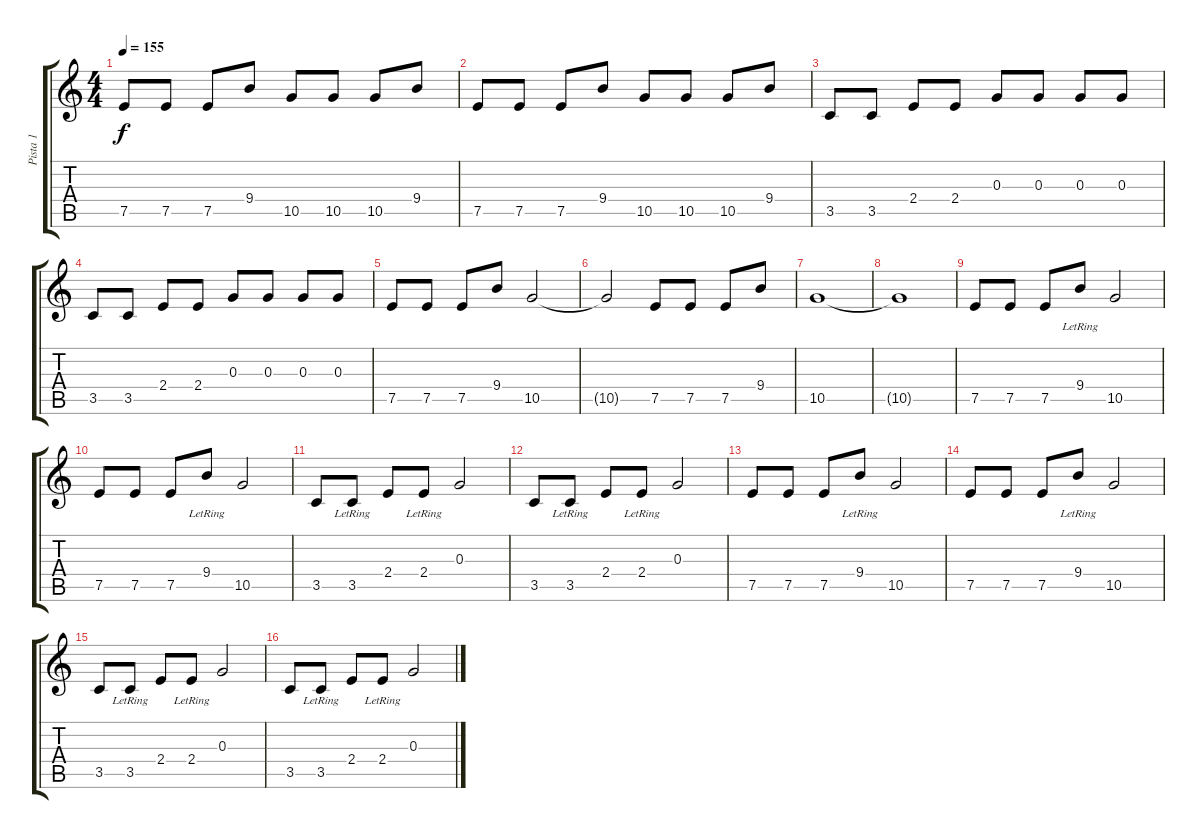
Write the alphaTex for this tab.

\track ("Pista 1" "Pista 1") {instrument acousticguitarnylon}
\staff {score tabs}
\tuning (E4 B3 G3 D3 A2 E2) {hide}
\ts (4 4)
\tempo 155
\clef g2
\ks c
7.5.8{dy f} 7.5.8 7.5.8 9.4.8 10.5.8 10.5.8 10.5.8 9.4.8 |
7.5.8 7.5.8 7.5.8 9.4.8 10.5.8 10.5.8 10.5.8 9.4.8 |
3.5.8 3.5.8 2.4.8 2.4.8 0.3.8 0.3.8 0.3.8 0.3.8 |
3.5.8 3.5.8 2.4.8 2.4.8 0.3.8 0.3.8 0.3.8 0.3.8 |
7.5.8{instrument electricguitarjazz} 7.5.8 7.5.8 9.4.8 10.5.2 |
10.5{t}.2 7.5.8 7.5.8 7.5.8 9.4.8 |
10.5.1 |
10.5{t}.1 |
7.5.8{instrument acousticguitarnylon} 7.5.8 7.5.8 9.4{lr}.8 10.5.2 |
7.5.8 7.5.8 7.5.8 9.4{lr}.8 10.5.2 |
3.5.8 3.5{lr}.8 2.4.8 2.4{lr}.8 0.3.2 |
3.5.8 3.5{lr}.8 2.4.8 2.4{lr}.8 0.3.2 |
7.5.8 7.5.8 7.5.8 9.4{lr}.8 10.5.2 |
7.5.8 7.5.8 7.5.8 9.4{lr}.8 10.5.2 |
3.5.8 3.5{lr}.8 2.4.8 2.4{lr}.8 0.3.2 |
3.5.8 3.5{lr}.8 2.4.8 2.4{lr}.8 0.3.2
